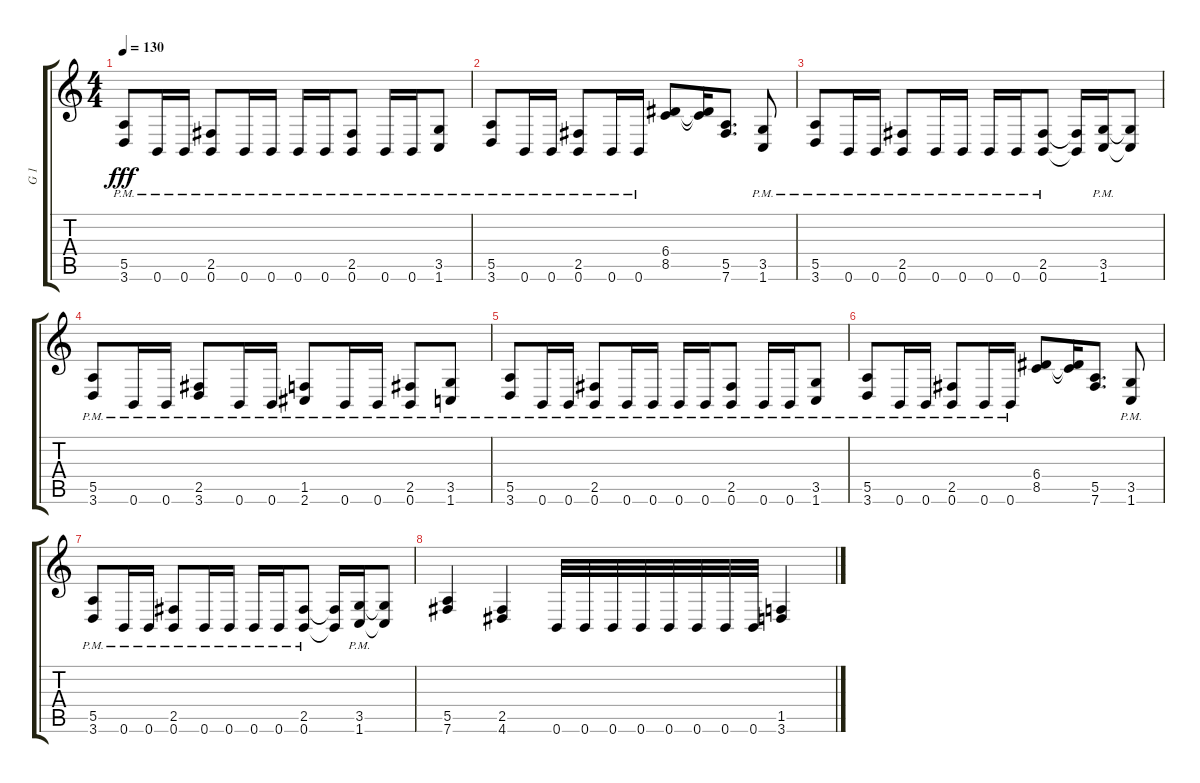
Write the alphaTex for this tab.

\track ("G 1" "G 1") {instrument distortionguitar}
\staff {score tabs}
\tuning (B3 Gb3 D3 A2 E2 B1) {hide}
\ts (4 4)
\tempo 130
\clef g2
\ks c
(5.5{pm} 3.6{pm}).8{dy fff} 0.6{pm}.16 0.6{pm}.16 (2.5{pm} 0.6{pm}).8 0.6{pm}.16 0.6{pm}.16 0.6{pm}.16 0.6{pm}.16 (2.5{pm} 0.6{pm}).8 0.6{pm}.16 0.6{pm}.16 (3.5{pm} 1.6{pm}).8 |
(5.5{pm} 3.6{pm}).8 0.6{pm}.16 0.6{pm}.16 (2.5{pm} 0.6{pm}).8 0.6{pm}.16 0.6{pm}.16 (6.4 8.5).8 (6.4{t} 8.5{t}).16 (5.5 7.6).8{d} (3.5{pm} 1.6{pm}).8 |
(5.5{pm} 3.6{pm}).8 0.6{pm}.16 0.6{pm}.16 (2.5{pm} 0.6{pm}).8 0.6{pm}.16 0.6{pm}.16 0.6{pm}.16 0.6{pm}.16 (2.5{pm} 0.6{pm}).8 (2.5{t} 0.6{t}).16 (3.5{pm} 1.6{pm}).16 (3.5{t} 1.6{t}).8 |
(5.5{pm} 3.6{pm}).8 0.6{pm}.16 0.6{pm}.16 (2.5{pm} 3.6{pm}).8 0.6{pm}.16 0.6{pm}.16 (1.5{pm} 2.6{pm}).8 0.6{pm}.16 0.6{pm}.16 (2.5{pm} 0.6{pm}).8 (3.5{pm} 1.6{pm}).8 |
(5.5{pm} 3.6{pm}).8 0.6{pm}.16 0.6{pm}.16 (2.5{pm} 0.6{pm}).8 0.6{pm}.16 0.6{pm}.16 0.6{pm}.16 0.6{pm}.16 (2.5{pm} 0.6{pm}).8 0.6{pm}.16 0.6{pm}.16 (3.5{pm} 1.6{pm}).8 |
(5.5{pm} 3.6{pm}).8 0.6{pm}.16 0.6{pm}.16 (2.5{pm} 0.6{pm}).8 0.6{pm}.16 0.6{pm}.16 (6.4 8.5).8 (6.4{t} 8.5{t}).16 (5.5 7.6).8{d} (3.5{pm} 1.6{pm}).8 |
(5.5{pm} 3.6{pm}).8 0.6{pm}.16 0.6{pm}.16 (2.5{pm} 0.6{pm}).8 0.6{pm}.16 0.6{pm}.16 0.6{pm}.16 0.6{pm}.16 (2.5{pm} 0.6{pm}).8 (2.5{t} 0.6{t}).16 (3.5{pm} 1.6{pm}).16 (3.5{t} 1.6{t}).8 |
(5.5 7.6).4 (2.5 4.6).4 0.6.32 0.6.32 0.6.32 0.6.32 0.6.32 0.6.32 0.6.32 0.6.32 (1.5 3.6).4
